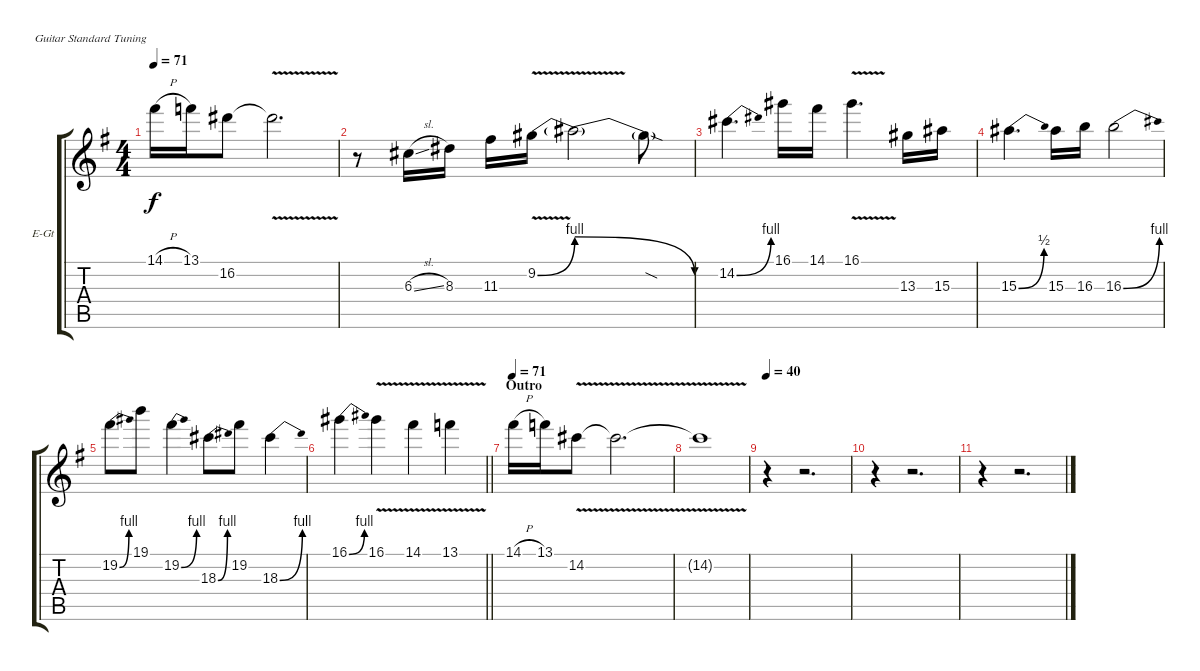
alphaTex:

\bracketExtendMode groupsimilarinstruments
\firstSystemTrackNameOrientation horizontal
\otherSystemsTrackNameOrientation horizontal
\track ("Гитара 3" "E-Gt") {instrument distortionguitar}
\staff {score tabs}
\tuning (E4 B3 G3 D3 A2 E2)
\ts (4 4)
\tempo 71
\clef g2
\ks eminor
14.1{h}.16{dy f} 13.1.16 16.2.8 16.2{v t}.2{d} |
r.8 6.3{sl}.16 8.3.16 11.3.16 9.2{be (bend 0 0 60 4) v}.16 9.2{be (release 0 4 60 0) t}.2 9.2{sod t}.8 |
14.2{be (bend 0 0 60 4)}.4{d} 16.1.16 14.1.16 16.1{v}.4{d} 13.3.16 15.3.16 |
15.3{be (bend 0 0 60 2)}.4{d} 15.3.16 16.3.16 16.3{be (bend 0 0 60 4)}.2 |
19.2{be (bend 0 0 60 4)}.8 19.1.8 19.2{be (bend 0 0 60 4)}.4 18.3{be (bend 0 0 60 4)}.8 19.2.8 18.3{be (bend 0 0 60 4)}.4 |
\barLineRight lightlight
16.1{be (bend 0 0 60 4)}.4 16.1{v}.4 14.1{v}.4 13.1{v}.4 |
\section ("" "Outro")
\tempo 71
14.1{h}.16 13.1.16 14.2{v}.8 14.2{v t}.2{d} |
14.2{v t}.1 |
\tempo 40
r.4 r.2{d} |
r.4 r.2{d} |
r.4 r.2{d}
